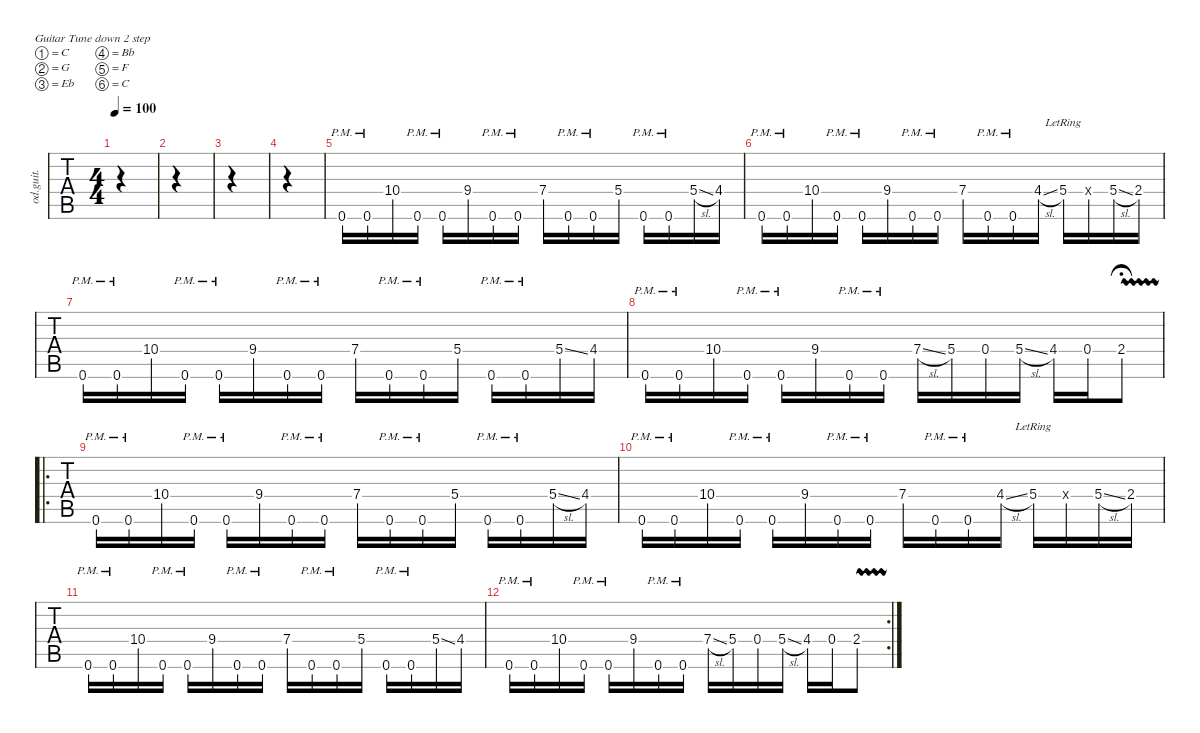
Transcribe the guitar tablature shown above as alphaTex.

\defaultSystemsLayout 4
\hideDynamics
\bracketExtendMode nobrackets
\otherSystemsTrackNameOrientation horizontal
\track ("Overdriven Guitar" "od.guit.") {instrument distortionguitar}
\staff {tabs}
\tuning (C4 G3 Eb3 Bb2 F2 C2)
\ts (4 4)
\tempo 100
\clef g2
\ks c
|
|
|
|
0.6{pm}.16 0.6{pm}.16 10.4{acc #}.16 0.6{pm}.16 0.6{pm}.16 9.4.16 0.6{pm}.16 0.6{pm}.16 7.4.16 0.6{pm}.16 0.6{pm}.16 5.4{acc #}.16 0.6{pm}.16 0.6{pm}.16 5.4{sl acc #}.16 4.4.16 |
0.6{pm}.16 0.6{pm}.16 10.4{acc #}.16 0.6{pm}.16 0.6{pm}.16 9.4.16 0.6{pm}.16 0.6{pm}.16 7.4.16 0.6{pm}.16 0.6{pm}.16 4.4{sl}.16 5.4{lr acc #}.16 0.4{x acc #}.16 5.4{sl acc #}.16 2.4.16 |
0.6{pm}.16 0.6{pm}.16 10.4{acc #}.16 0.6{pm}.16 0.6{pm}.16 9.4.16 0.6{pm}.16 0.6{pm}.16 7.4.16 0.6{pm}.16 0.6{pm}.16 5.4{acc #}.16 0.6{pm}.16 0.6{pm}.16 5.4{ss acc #}.16 4.4.16 |
0.6{pm}.16 0.6{pm}.16 10.4{acc #}.16 0.6{pm}.16 0.6{pm}.16 9.4.16 0.6{pm}.16 0.6{pm}.16 7.4{sl}.16 5.4{acc #}.16 0.4{acc #}.16 5.4{sl acc #}.16 4.4.16 0.4{acc #}.16 2.4{vw}.8{fermata (medium 0.5)} |
\ro
0.6{pm}.16 0.6{pm}.16 10.4{acc #}.16 0.6{pm}.16 0.6{pm}.16 9.4.16 0.6{pm}.16 0.6{pm}.16 7.4.16 0.6{pm}.16 0.6{pm}.16 5.4{acc #}.16 0.6{pm}.16 0.6{pm}.16 5.4{sl acc #}.16 4.4.16 |
0.6{pm}.16 0.6{pm}.16 10.4{acc #}.16 0.6{pm}.16 0.6{pm}.16 9.4.16 0.6{pm}.16 0.6{pm}.16 7.4.16 0.6{pm}.16 0.6{pm}.16 4.4{sl}.16 5.4{lr acc #}.16 0.4{x acc #}.16 5.4{sl acc #}.16 2.4.16 |
0.6{pm}.16 0.6{pm}.16 10.4{acc #}.16 0.6{pm}.16 0.6{pm}.16 9.4.16 0.6{pm}.16 0.6{pm}.16 7.4.16 0.6{pm}.16 0.6{pm}.16 5.4{acc #}.16 0.6{pm}.16 0.6{pm}.16 5.4{ss acc #}.16 4.4.16 |
\rc 2
0.6{pm}.16 0.6{pm}.16 10.4{acc #}.16 0.6{pm}.16 0.6{pm}.16 9.4.16 0.6{pm}.16 0.6{pm}.16 7.4{sl}.16 5.4{acc #}.16 0.4{acc #}.16 5.4{sl acc #}.16 4.4.16 0.4{acc #}.16 2.4{vw}.8
